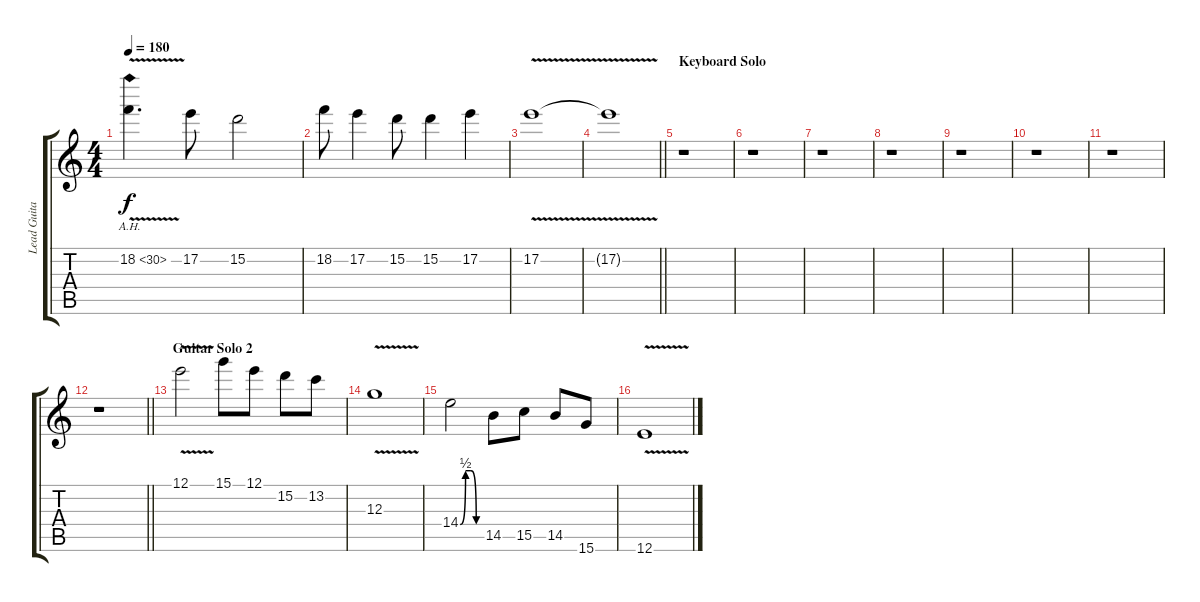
\track ("Lead Guitar 1: Juha-Pekka Alanen" "Lead Guita") {instrument overdrivenguitar}
\staff {score tabs}
\tuning (E4 B3 G3 D3 A2 E2) {hide}
\ts (4 4)
\tempo 180
\clef g2
\ks aminor
18.2{ah 12 v}.4{d dy f} 17.2.8 15.2.2 |
18.2.8 17.2.4 15.2.8 15.2.4 17.2.4 |
17.2{v}.1 |
\barLineRight lightlight
17.2{t}.1 |
\section ("" "Keyboard Solo")
r.1 |
r.1 |
r.1 |
r.1 |
r.1 |
r.1 |
r.1 |
\barLineRight lightlight
r.1 |
\section ("" "Guitar Solo 2")
12.1{v}.2 15.1.8 12.1.8 15.2.8 13.2.8 |
12.3{v}.1 |
14.4{be (custom 0 0 15 2 30 2 45 0 60 0)}.2 14.5.8 15.5.8 14.5.8 15.6.8 |
12.6{v}.1
